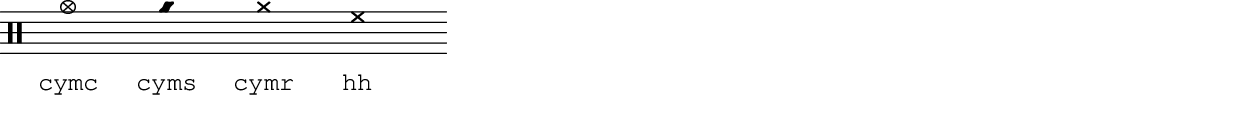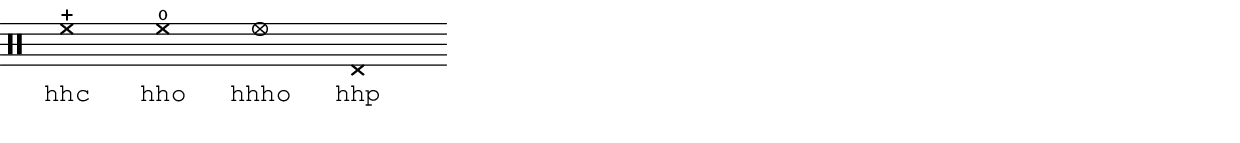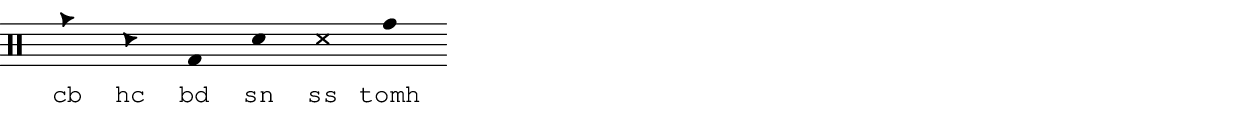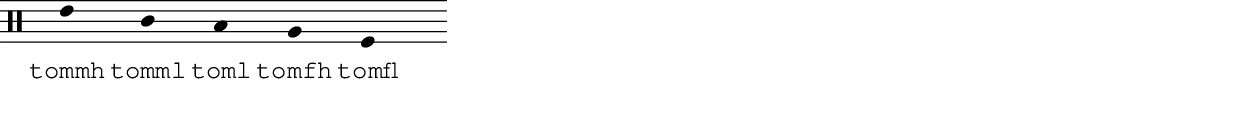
%% Generated by lilypond-book
%% Options: [exampleindent=10.16\mm,indent=0\mm,line-width=10.0\cm,quote]
\include "lilypond-book-preamble.ly"


% ****************************************************************
% Start cut-&-pastable-section
% ****************************************************************

#(ly:set-option 'eps-box-padding 3.000000)



\paper {
  indent = 0\mm
  line-width = 10.0\cm
  % offset the left padding, also add 1mm as lilypond creates cropped
  % images with a little space on the right
  line-width = #(- line-width (* mm  3.000000) (* mm 1))
  line-width = 10.0\cm - 2.0 * 10.16\mm
  % offset the left padding, also add 1mm as lilypond creates cropped
  % images with a little space on the right
  line-width = #(- line-width (* mm  3.000000) (* mm 1))
}

\layout {
  
}




% ****************************************************************
% ly snippet:
% ****************************************************************
\sourcefileline 238
nam = \lyricmode {
  cymc cyms cymr hh hhc hho hhho hhp
  cb hc bd sn ss tomh tommh tomml toml tomfh tomfl }
mus = \drummode {
  cymc cyms cymr hh hhc hho hhho hhp \break
  cb hc bd sn ss tomh tommh tomml toml tomfh tomfl s16 }
\score {
  << \new DrumStaff \with {
       \remove Bar_engraver
       \remove Time_signature_engraver
       \hide Stem
       \override Stem.Y-extent = ##f
     } \mus
     \new Lyrics \nam
  >>
  \layout {
    \context {
      \Score
      \override LyricText.font-family = #'typewriter
      \override BarNumber.transparent =##T
    }
  }
}



% ****************************************************************
% end ly snippet
% ****************************************************************
